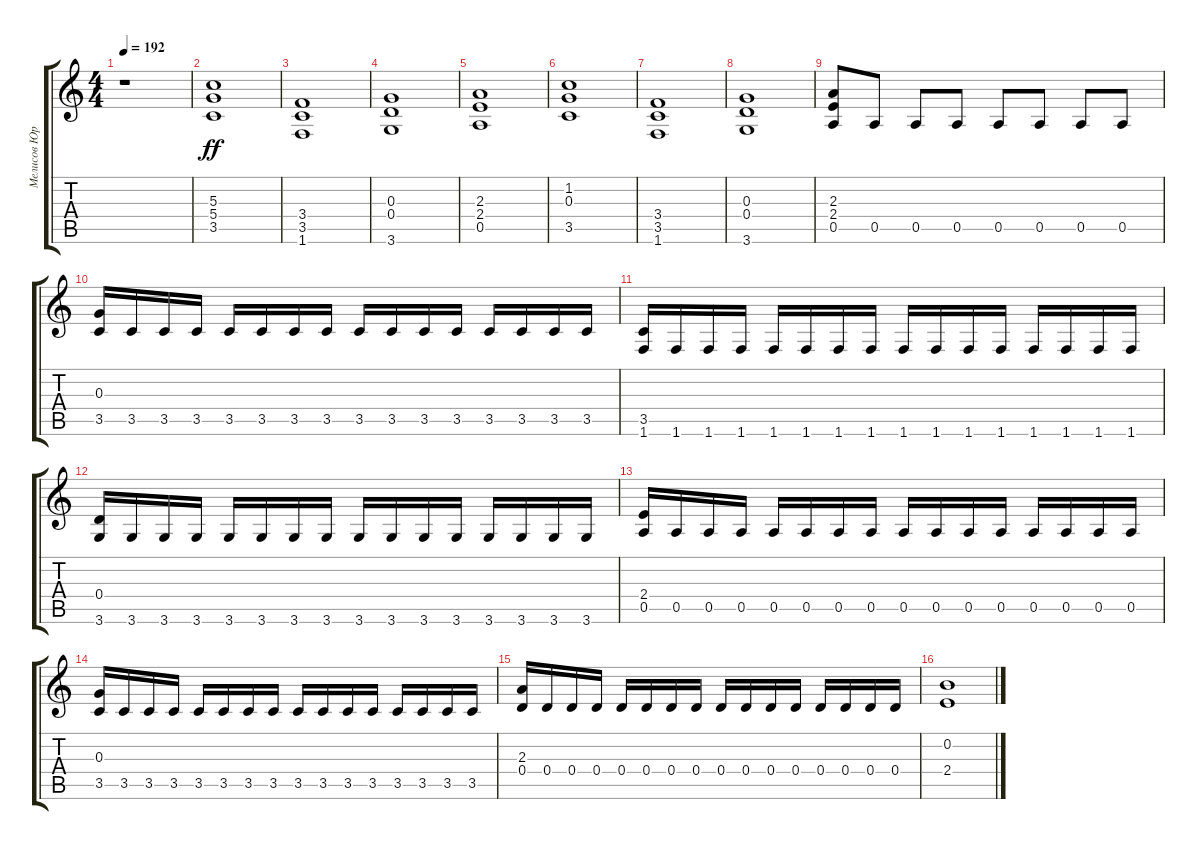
\track ("Мелисов Юрий" "Мелисов Юр") {instrument distortionguitar}
\staff {score tabs}
\tuning (E4 B3 G3 D3 A2 E2) {hide}
\ts (4 4)
\tempo 192
\clef g2
\ks c
r.1{dy ff instrument distortionguitar} |
(5.3 5.4 3.5).1 |
(3.4 3.5 1.6).1 |
(0.3 0.4 3.6).1 |
(2.3 2.4 0.5).1 |
(1.2 0.3 3.5).1 |
(3.4 3.5 1.6).1 |
(0.3 0.4 3.6).1 |
(2.3 2.4 0.5).8 0.5.8 0.5.8 0.5.8 0.5.8 0.5.8 0.5.8 0.5.8 |
(0.3 3.5).16 3.5.16 3.5.16 3.5.16 3.5.16 3.5.16 3.5.16 3.5.16 3.5.16 3.5.16 3.5.16 3.5.16 3.5.16 3.5.16 3.5.16 3.5.16 |
(3.5 1.6).16 1.6.16 1.6.16 1.6.16 1.6.16 1.6.16 1.6.16 1.6.16 1.6.16 1.6.16 1.6.16 1.6.16 1.6.16 1.6.16 1.6.16 1.6.16 |
(0.4 3.6).16 3.6.16 3.6.16 3.6.16 3.6.16 3.6.16 3.6.16 3.6.16 3.6.16 3.6.16 3.6.16 3.6.16 3.6.16 3.6.16 3.6.16 3.6.16 |
(2.4 0.5).16 0.5.16 0.5.16 0.5.16 0.5.16 0.5.16 0.5.16 0.5.16 0.5.16 0.5.16 0.5.16 0.5.16 0.5.16 0.5.16 0.5.16 0.5.16 |
(0.3 3.5).16 3.5.16 3.5.16 3.5.16 3.5.16 3.5.16 3.5.16 3.5.16 3.5.16 3.5.16 3.5.16 3.5.16 3.5.16 3.5.16 3.5.16 3.5.16 |
(2.3 0.4).16 0.4.16 0.4.16 0.4.16 0.4.16 0.4.16 0.4.16 0.4.16 0.4.16 0.4.16 0.4.16 0.4.16 0.4.16 0.4.16 0.4.16 0.4.16 |
(0.2 2.4).1
